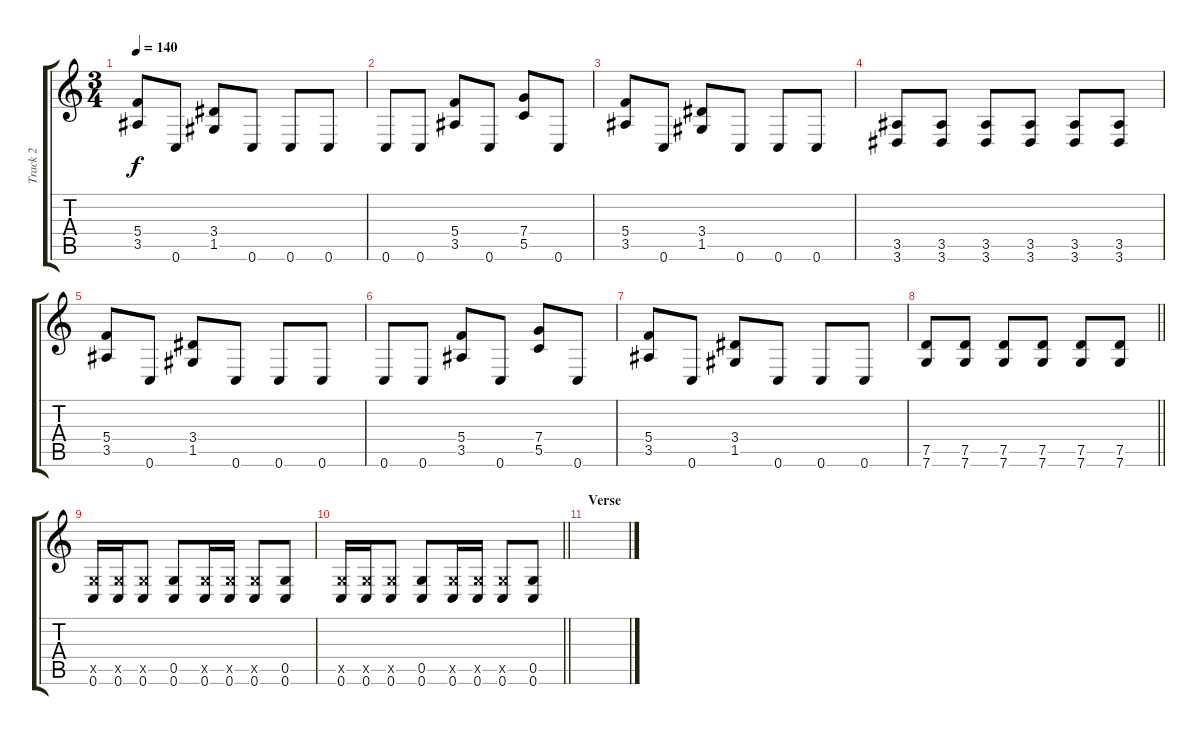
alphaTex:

\track ("Track 2" "Track 2") {instrument overdrivenguitar}
\staff {score tabs}
\tuning (D4 A3 F3 C3 G2 C2) {hide}
\ts (3 4)
\tempo 140
\clef g2
\ks c
(5.4 3.5).8{dy f} 0.6.8 (3.4 1.5).8 0.6.8 0.6.8 0.6.8 |
0.6.8 0.6.8 (5.4 3.5).8 0.6.8 (7.4 5.5).8 0.6.8 |
(5.4 3.5).8 0.6.8 (3.4 1.5).8 0.6.8 0.6.8 0.6.8 |
(3.5 3.6).8 (3.5 3.6).8 (3.5 3.6).8 (3.5 3.6).8 (3.5 3.6).8 (3.5 3.6).8 |
(5.4 3.5).8 0.6.8 (3.4 1.5).8 0.6.8 0.6.8 0.6.8 |
0.6.8 0.6.8 (5.4 3.5).8 0.6.8 (7.4 5.5).8 0.6.8 |
(5.4 3.5).8 0.6.8 (3.4 1.5).8 0.6.8 0.6.8 0.6.8 |
\barLineRight lightlight
(7.5 7.6).8 (7.5 7.6).8 (7.5 7.6).8 (7.5 7.6).8 (7.5 7.6).8 (7.5 7.6).8 |
(0.5{x} 0.6).16 (0.5{x} 0.6).16 (0.5{x} 0.6).8 (0.5 0.6).8 (0.5{x} 0.6).16 (0.5{x} 0.6).16 (0.5{x} 0.6).8 (0.5 0.6).8 |
\barLineRight lightlight
(0.5{x} 0.6).16 (0.5{x} 0.6).16 (0.5{x} 0.6).8 (0.5 0.6).8 (0.5{x} 0.6).16 (0.5{x} 0.6).16 (0.5{x} 0.6).8 (0.5 0.6).8 |
\section ("" "Verse")
